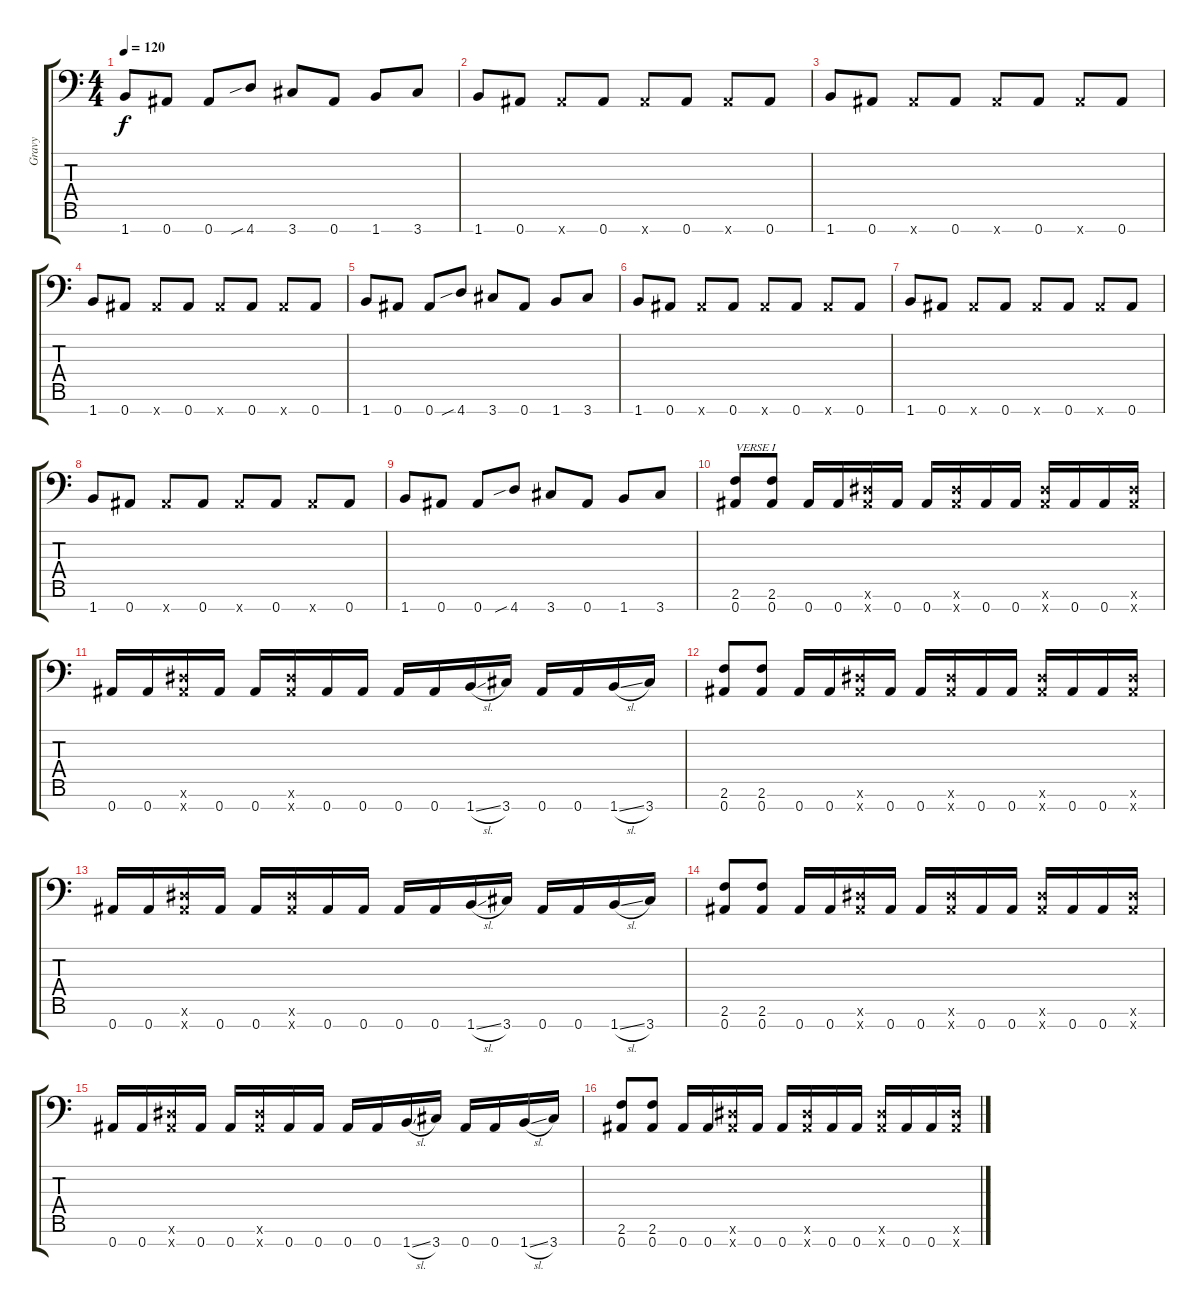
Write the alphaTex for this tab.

\track ("Gravy" "Gravy") {instrument overdrivenguitar}
\staff {score tabs}
\tuning (Eb4 Bb3 Gb3 Db3 Ab2 Eb2 Bb1) {hide}
\ts (4 4)
\tempo 120
\clef f4
\ks c
1.7.8{dy f} 0.7.8 0.7.8 4.7{sib}.8 3.7.8 0.7.8 1.7.8 3.7.8 |
1.7.8 0.7.8 0.7{x}.8 0.7.8 0.7{x}.8 0.7.8 0.7{x}.8 0.7.8 |
1.7.8 0.7.8 0.7{x}.8 0.7.8 0.7{x}.8 0.7.8 0.7{x}.8 0.7.8 |
1.7.8 0.7.8 0.7{x}.8 0.7.8 0.7{x}.8 0.7.8 0.7{x}.8 0.7.8 |
1.7.8 0.7.8 0.7.8 4.7{sib}.8 3.7.8 0.7.8 1.7.8 3.7.8 |
1.7.8 0.7.8 0.7{x}.8 0.7.8 0.7{x}.8 0.7.8 0.7{x}.8 0.7.8 |
1.7.8 0.7.8 0.7{x}.8 0.7.8 0.7{x}.8 0.7.8 0.7{x}.8 0.7.8 |
1.7.8 0.7.8 0.7{x}.8 0.7.8 0.7{x}.8 0.7.8 0.7{x}.8 0.7.8 |
1.7.8 0.7.8 0.7.8 4.7{sib}.8 3.7.8 0.7.8 1.7.8 3.7.8 |
(2.6 0.7).8{txt "VERSE I"} (2.6 0.7).8 0.7.16 0.7.16 (0.6{x} 0.7{x}).16 0.7.16 0.7.16 (0.6{x} 0.7{x}).16 0.7.16 0.7.16 (0.6{x} 0.7{x}).16 0.7.16 0.7.16 (0.6{x} 0.7{x}).16 |
0.7.16 0.7.16 (0.6{x} 0.7{x}).16 0.7.16 0.7.16 (0.6{x} 0.7{x}).16 0.7.16 0.7.16 0.7.16 0.7.16 1.7{sl}.16 3.7.16 0.7.16 0.7.16 1.7{sl}.16 3.7.16 |
(2.6 0.7).8 (2.6 0.7).8 0.7.16 0.7.16 (0.6{x} 0.7{x}).16 0.7.16 0.7.16 (0.6{x} 0.7{x}).16 0.7.16 0.7.16 (0.6{x} 0.7{x}).16 0.7.16 0.7.16 (0.6{x} 0.7{x}).16 |
0.7.16 0.7.16 (0.6{x} 0.7{x}).16 0.7.16 0.7.16 (0.6{x} 0.7{x}).16 0.7.16 0.7.16 0.7.16 0.7.16 1.7{sl}.16 3.7.16 0.7.16 0.7.16 1.7{sl}.16 3.7.16 |
(2.6 0.7).8 (2.6 0.7).8 0.7.16 0.7.16 (0.6{x} 0.7{x}).16 0.7.16 0.7.16 (0.6{x} 0.7{x}).16 0.7.16 0.7.16 (0.6{x} 0.7{x}).16 0.7.16 0.7.16 (0.6{x} 0.7{x}).16 |
0.7.16 0.7.16 (0.6{x} 0.7{x}).16 0.7.16 0.7.16 (0.6{x} 0.7{x}).16 0.7.16 0.7.16 0.7.16 0.7.16 1.7{sl}.16 3.7.16 0.7.16 0.7.16 1.7{sl}.16 3.7.16 |
(2.6 0.7).8 (2.6 0.7).8 0.7.16 0.7.16 (0.6{x} 0.7{x}).16 0.7.16 0.7.16 (0.6{x} 0.7{x}).16 0.7.16 0.7.16 (0.6{x} 0.7{x}).16 0.7.16 0.7.16 (0.6{x} 0.7{x}).16
